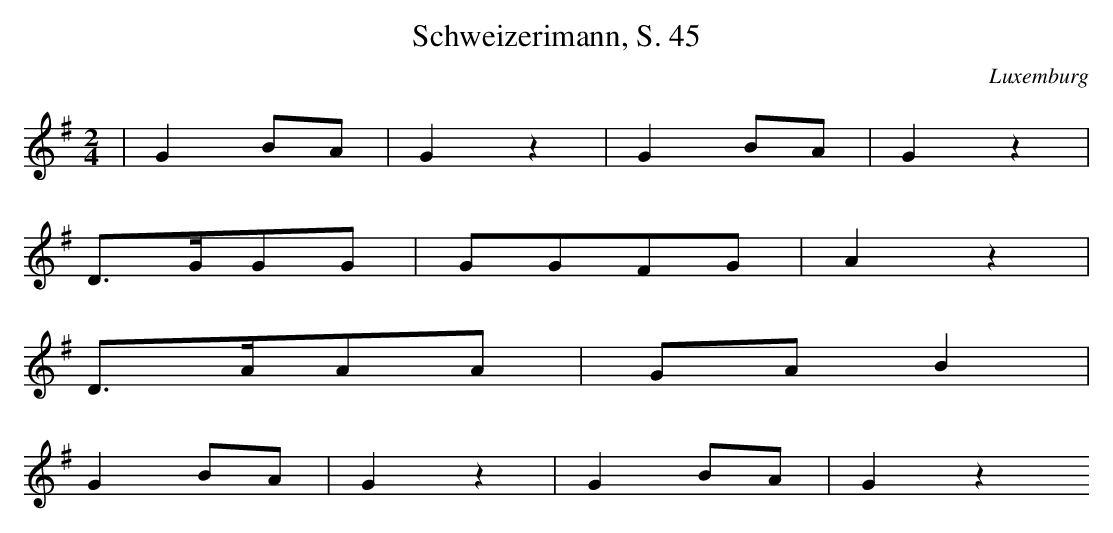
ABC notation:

X:1
T: Schweizerimann, S. 45
O: Luxemburg
M: 2/4
L: 1/16
K: G
 | G4B2A2 | G4z4 | G4B2A2 | G4z4 |
D3GG2G2 | G2G2F2G2 | A4z4 |
D3AA2A2 | G2A2B4 |
G4B2A2 | G4z4 | G4B2A2 | G4z4
